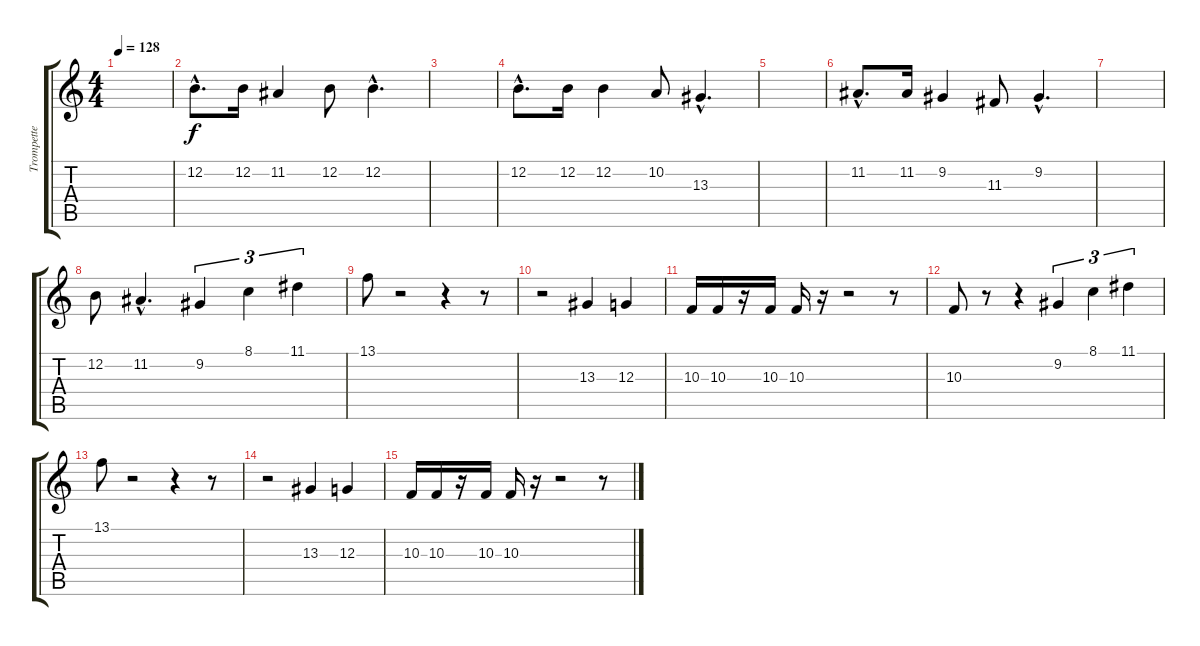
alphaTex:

\track ("Trompette" "Trompette") {instrument trumpet}
\staff {score tabs}
\tuning (E4 B3 G3 D3 A2 E2) {hide}
\ts (4 4)
\tempo 128
\clef g2
\ks c
|
12.2{hac}.8{d} 12.2.16 11.2.4 12.2.8 12.2{hac}.4{d} |
|
12.2{hac}.8{d} 12.2.16 12.2.4 10.2.8 13.3{hac}.4{d} |
|
11.2{hac}.8{d} 11.2.16 9.2.4 11.3.8 9.2{hac}.4{d} |
|
12.2.8 11.2{hac}.4{d} 9.2.4{tu (3 2)} 8.1.4{tu (3 2)} 11.1.4{tu (3 2)} |
13.1.8 r.2 r.4 r.8 |
r.2 13.3.4 12.3.4 |
10.3.16 10.3.16 r.16 10.3.16 10.3.16 r.16 r.2 r.8 |
10.3.8 r.8 r.4 9.2.4{tu (3 2)} 8.1.4{tu (3 2)} 11.1.4{tu (3 2)} |
13.1.8 r.2 r.4 r.8 |
r.2 13.3.4 12.3.4 |
10.3.16 10.3.16 r.16 10.3.16 10.3.16 r.16 r.2 r.8
